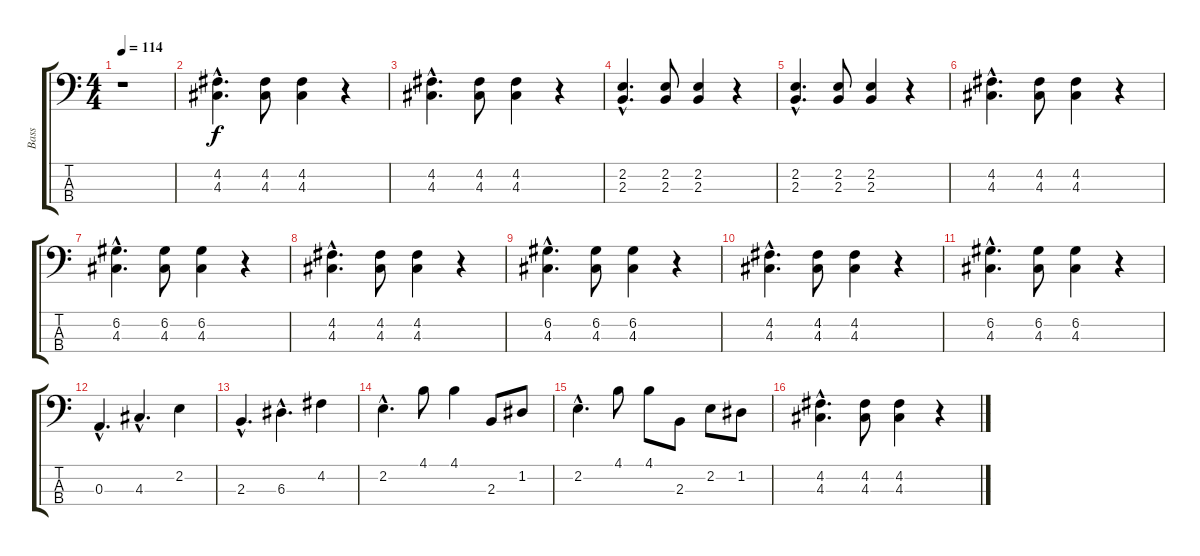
\track ("Bass" "Bass") {instrument acousticbass}
\staff {score tabs}
\tuning (G2 D2 A1 E1) {hide}
\ts (4 4)
\tempo 114
\clef f4
\ks c
r.1{dy f instrument acousticbass} |
(4.2{hac} 4.3{hac}).4{d} (4.2 4.3).8 (4.2 4.3).4 r.4 |
(4.2{hac} 4.3{hac}).4{d} (4.2 4.3).8 (4.2 4.3).4 r.4 |
(2.2{hac} 2.3{hac}).4{d} (2.2 2.3).8 (2.2 2.3).4 r.4 |
(2.2{hac} 2.3{hac}).4{d} (2.2 2.3).8 (2.2 2.3).4 r.4 |
(4.2{hac} 4.3{hac}).4{d} (4.2 4.3).8 (4.2 4.3).4 r.4 |
(6.2{hac} 4.3{hac}).4{d} (6.2 4.3).8 (6.2 4.3).4 r.4 |
(4.2{hac} 4.3{hac}).4{d} (4.2 4.3).8 (4.2 4.3).4 r.4 |
(6.2{hac} 4.3{hac}).4{d} (6.2 4.3).8 (6.2 4.3).4 r.4 |
(4.2{hac} 4.3{hac}).4{d} (4.2 4.3).8 (4.2 4.3).4 r.4 |
(6.2{hac} 4.3{hac}).4{d} (6.2 4.3).8 (6.2 4.3).4 r.4 |
0.3{hac}.4{d} 4.3{hac}.4{d} 2.2.4 |
2.3{hac}.4{d} 6.3{hac}.4{d} 4.2.4 |
2.2{hac}.4{d} 4.1.8 4.1.4 2.3.8 1.2.8 |
2.2{hac}.4{d} 4.1.8 4.1.8 2.3.8 2.2.8 1.2.8 |
(4.2{hac} 4.3{hac}).4{d} (4.2 4.3).8 (4.2 4.3).4 r.4
